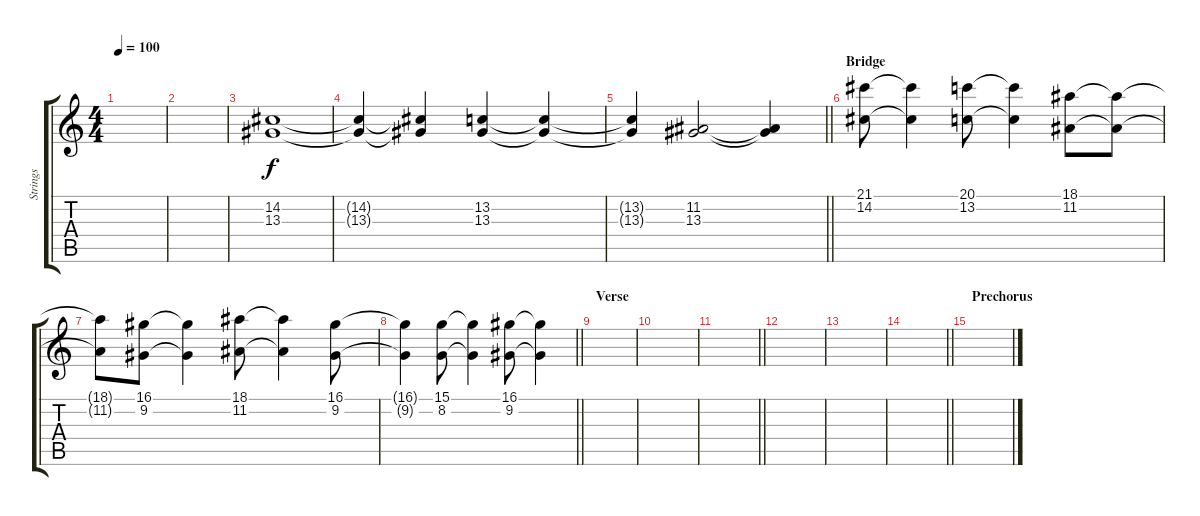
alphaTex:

\track ("Strings" "Strings") {instrument stringensemble1}
\staff {score tabs}
\tuning (E4 B3 G3 D3 A2 E2) {hide}
\ts (4 4)
\tempo 100
\clef g2
\ks c
|
|
(14.2 13.3).1 |
(14.2{t} 13.3{t}).4 (14.2{t} 13.3{t}).4 (13.2 13.3).4 (13.2{t} 13.3{t}).4 |
\barLineRight lightlight
(13.2{t} 13.3{t}).4 (11.2 13.3).2 (11.2{t} 13.3{t}).4 |
\section ("" "Bridge")
(21.1 14.2).8 (21.1{t} 14.2{t}).4 (20.1 13.2).8 (20.1{t} 13.2{t}).4 (18.1 11.2).8 (18.1{t} 11.2{t}).8 |
(18.1{t} 11.2{t}).8 (16.1 9.2).8 (16.1{t} 9.2{t}).4 (18.1 11.2).8 (18.1{t} 11.2{t}).4 (16.1 9.2).8 |
\barLineRight lightlight
(16.1{t} 9.2{t}).4 (15.1 8.2).8 (15.1{t} 8.2{t}).4 (16.1 9.2).8 (16.1{t} 9.2{t}).4 |
\section ("" "Verse")
|
|
\barLineRight lightlight
|
|
|
\barLineRight lightlight
|
\section ("" "Prechorus")
